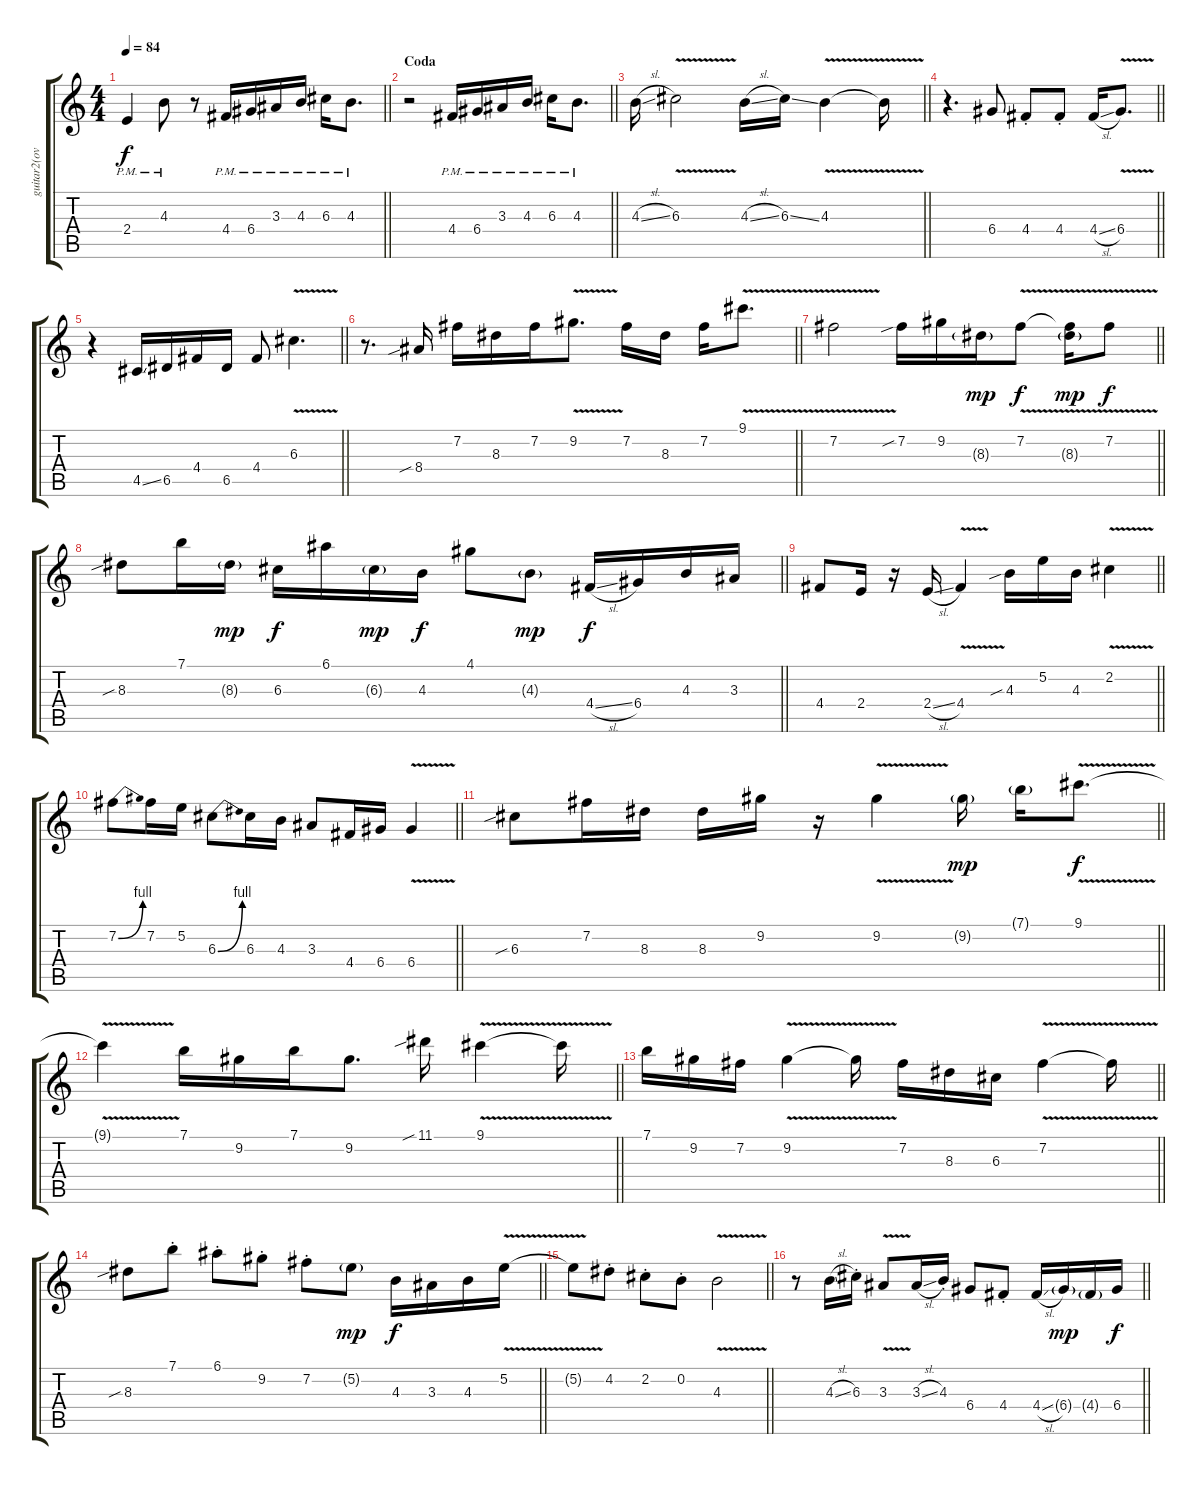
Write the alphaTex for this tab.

\track ("guitar2(overdub)" "guitar2(ov") {instrument acousticguitarsteel}
\staff {score tabs}
\tuning (E4 B3 G3 D3 A2 E2) {hide}
\ts (4 4)
\tempo 84
\clef g2
\barLineRight lightlight
\ks c
2.4{pm}.4{dy f} 4.3{pm}.8 r.8 4.4{pm}.16 6.4{pm}.16 3.3{pm}.16 4.3{pm}.16 6.3{pm}.16 4.3{pm}.8{d} |
\section ("" "Coda")
\barLineRight lightlight
r.2 4.4{pm}.16 6.4{pm}.16 3.3{pm}.16 4.3{pm}.16 6.3{pm}.16 4.3{pm}.8{d} |
\barLineRight lightlight
4.3{sl}.16 6.3{v}.2 4.3{sl}.16 6.3{ss}.16 4.3{v}.4 4.3{t}.16 |
\barLineRight lightlight
r.4{d} 6.4.8 4.4{st}.8 4.4{st}.8 4.4{sl}.16 6.4{v}.8{d} |
\barLineRight lightlight
r.4 4.5{ss}.16 6.5.16 4.4.16 6.5.16 4.4.8 6.3{v}.4{d} |
\barLineRight lightlight
r.8{d} 8.4{sib}.16 7.2.16 8.3.16 7.2.16 9.2{v}.8{d} 7.2.16 8.3.16 7.2.16 9.1{v}.8{d} |
\barLineRight lightlight
7.2{v}.2 7.2{sib}.16 9.2.16 8.3{g}.16{dy mp} 7.2{v}.8{dy f} (7.2{t} 8.3{g}).16{dy mp} 7.2{v}.8{dy f} |
\barLineRight lightlight
8.3{sib}.8 7.1.16 8.3{g}.16{dy mp} 6.3.16{dy f} 6.1.16 6.3{g}.16{dy mp} 4.3.16{dy f} 4.1.8 4.3{g}.8{dy mp} 4.4{sl}.16{dy f} 6.4.16 4.3.16 3.3.16 |
\barLineRight lightlight
4.4.8 2.4.16 r.16 2.4{sl}.16 4.4{v}.4 4.3{sib}.16 5.2.16 4.3.16 2.2{v}.4 |
\barLineRight lightlight
7.2{be (bend 0 0 60 4)}.8 7.2.16 5.2.16 6.3{be (bend 0 0 60 4)}.8 6.3.16 4.3.16 3.3.8 4.4.16 6.4.16 6.4{v}.4 |
\barLineRight lightlight
6.3{sib}.8 7.2.16 8.3.16 8.3.16 9.2.16 r.16 9.2{v}.4 9.2{g}.16{dy mp} 7.1{g}.16 9.1{v}.8{d dy f} |
\barLineRight lightlight
9.1{t}.4 7.1.16 9.2.16 7.1.16 9.2.8{d} 11.1{sib}.16 9.1{v}.4 9.1{t}.16 |
\barLineRight lightlight
7.1.16 9.2.16 7.2.16 9.2{v}.4 9.2{t}.16 7.2.16 8.3.16 6.3.16 7.2{v}.4 7.2{t}.16 |
\barLineRight lightlight
8.3{sib}.8 7.1{st}.8 6.1{st}.8 9.2{st}.8 7.2{st}.8 5.2{g}.8{dy mp} 4.3.16{dy f} 3.3.16 4.3.16 5.2{v}.16 |
\barLineRight lightlight
5.2{t}.8 4.2{st}.8 2.2{st}.8 0.2{st}.8 4.3{v}.2 |
\barLineRight lightlight
r.8 4.3{sl}.16 6.3{st}.16 3.3{v}.8 3.3{sl}.16 4.3{st}.16 6.4.8 4.4{st}.8 4.4{sl}.16 6.4{g}.16{dy mp} 4.4{g}.16 6.4.16{dy f}
